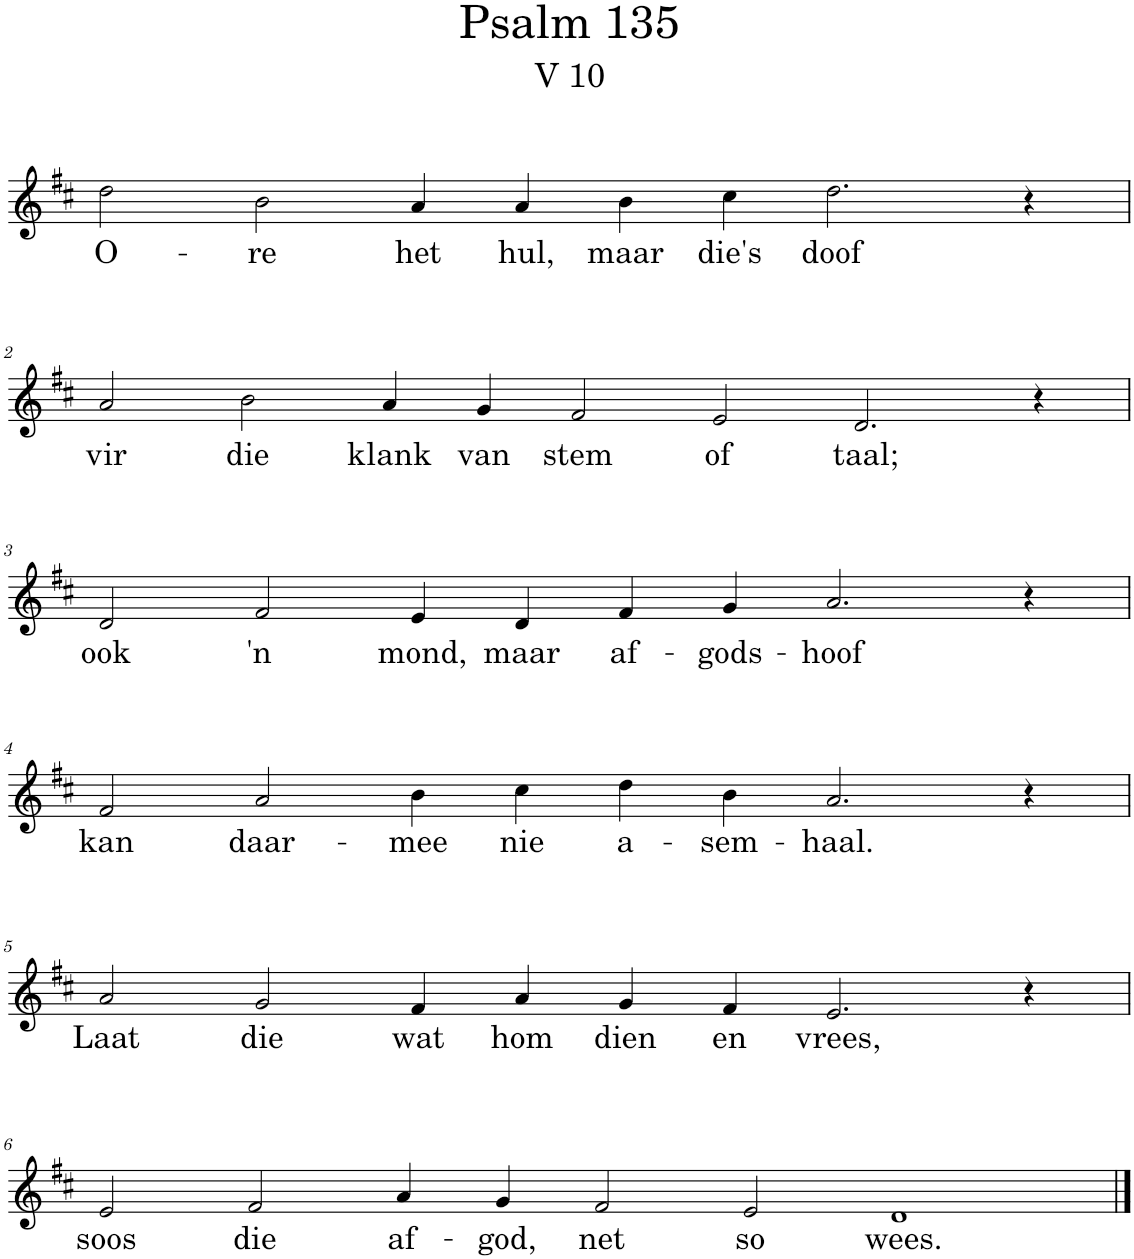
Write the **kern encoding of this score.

**kern	**text
*part1	*part1
*staff1	*staff1
*I"Pipe Organ	*
*I'Org.	*
*clefG2	*
*k[f#c#]	*
*M12/4	*
=1	=1
!	!LO:LY:b
2dd\	O-
!	!LO:LY:b
2b\	-re
!	!LO:LY:b
4a/	het
!	!LO:LY:b
4a/	hul,
!	!LO:LY:b
4b\	maar
!	!LO:LY:b
4cc#\	die's
!	!LO:LY:b
2.dd\	doof
4r	.
!!LO:LB:g=z
=2	=2
*M14/4	*
!	!LO:LY:b
2a/	vir
!	!LO:LY:b
2b\	die
!	!LO:LY:b
4a/	klank
!	!LO:LY:b
4g/	van
!	!LO:LY:b
2f#/	stem
!	!LO:LY:b
2e/	of
!	!LO:LY:b
2.d/	taal;
4r	.
!!LO:LB:g=z
=3	=3
*M12/4	*
!	!LO:LY:b
2d/	ook
!	!LO:LY:b
2f#/	'n
!	!LO:LY:b
4e/	mond,
!	!LO:LY:b
4d/	maar
!	!LO:LY:b
4f#/	af-
!	!LO:LY:b
4g/	-gods-
!	!LO:LY:b
2.a/	-hoof
4r	.
!!LO:LB:g=z
=4	=4
!	!LO:LY:b
2f#/	kan
!	!LO:LY:b
2a/	daar-
!	!LO:LY:b
4b\	-mee
!	!LO:LY:b
4cc#\	nie
!	!LO:LY:b
4dd\	a-
!	!LO:LY:b
4b\	-sem-
!	!LO:LY:b
2.a/	-haal.
4r	.
!!LO:LB:g=z
=5	=5
!	!LO:LY:b
2a/	Laat
!	!LO:LY:b
2g/	die
!	!LO:LY:b
4f#/	wat
!	!LO:LY:b
4a/	hom
!	!LO:LY:b
4g/	dien
!	!LO:LY:b
4f#/	en
!	!LO:LY:b
2.e/	vrees,
4r	.
!!LO:LB:g=z
=6	=6
*M14/4	*
!	!LO:LY:b
2e/	soos
!	!LO:LY:b
2f#/	die
!	!LO:LY:b
4a/	af-
!	!LO:LY:b
4g/	-god,
!	!LO:LY:b
2f#/	net
!	!LO:LY:b
2e/	so
!	!LO:LY:b
1d	wees.
==	==
*-	*-
